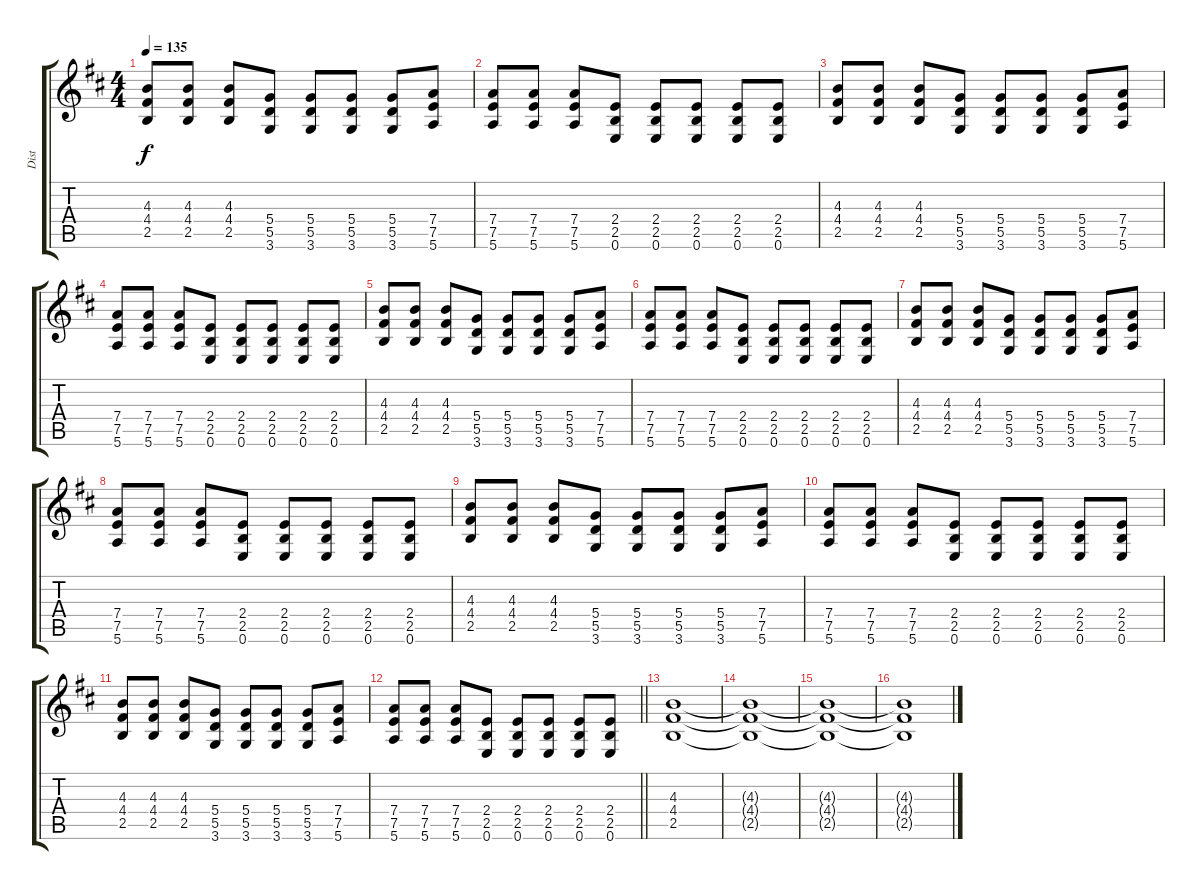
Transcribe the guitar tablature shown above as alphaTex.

\track ("Dist" "Dist") {instrument distortionguitar}
\staff {score tabs}
\tuning (E4 B3 G3 D3 A2 E2) {hide}
\ts (4 4)
\tempo 135
\clef g2
\ks d
(4.3 4.4 2.5).8{dy f} (4.3 4.4 2.5).8 (4.3 4.4 2.5).8 (5.4 5.5 3.6).8 (5.4 5.5 3.6).8 (5.4 5.5 3.6).8 (5.4 5.5 3.6).8 (7.4 7.5 5.6).8 |
(7.4 7.5 5.6).8 (7.4 7.5 5.6).8 (7.4 7.5 5.6).8 (2.4 2.5 0.6).8 (2.4 2.5 0.6).8 (2.4 2.5 0.6).8 (2.4 2.5 0.6).8 (2.4 2.5 0.6).8 |
(4.3 4.4 2.5).8 (4.3 4.4 2.5).8 (4.3 4.4 2.5).8 (5.4 5.5 3.6).8 (5.4 5.5 3.6).8 (5.4 5.5 3.6).8 (5.4 5.5 3.6).8 (7.4 7.5 5.6).8 |
(7.4 7.5 5.6).8 (7.4 7.5 5.6).8 (7.4 7.5 5.6).8 (2.4 2.5 0.6).8 (2.4 2.5 0.6).8 (2.4 2.5 0.6).8 (2.4 2.5 0.6).8 (2.4 2.5 0.6).8 |
(4.3 4.4 2.5).8 (4.3 4.4 2.5).8 (4.3 4.4 2.5).8 (5.4 5.5 3.6).8 (5.4 5.5 3.6).8 (5.4 5.5 3.6).8 (5.4 5.5 3.6).8 (7.4 7.5 5.6).8 |
(7.4 7.5 5.6).8 (7.4 7.5 5.6).8 (7.4 7.5 5.6).8 (2.4 2.5 0.6).8 (2.4 2.5 0.6).8 (2.4 2.5 0.6).8 (2.4 2.5 0.6).8 (2.4 2.5 0.6).8 |
(4.3 4.4 2.5).8 (4.3 4.4 2.5).8 (4.3 4.4 2.5).8 (5.4 5.5 3.6).8 (5.4 5.5 3.6).8 (5.4 5.5 3.6).8 (5.4 5.5 3.6).8 (7.4 7.5 5.6).8 |
(7.4 7.5 5.6).8 (7.4 7.5 5.6).8 (7.4 7.5 5.6).8 (2.4 2.5 0.6).8 (2.4 2.5 0.6).8 (2.4 2.5 0.6).8 (2.4 2.5 0.6).8 (2.4 2.5 0.6).8 |
(4.3 4.4 2.5).8 (4.3 4.4 2.5).8 (4.3 4.4 2.5).8 (5.4 5.5 3.6).8 (5.4 5.5 3.6).8 (5.4 5.5 3.6).8 (5.4 5.5 3.6).8 (7.4 7.5 5.6).8 |
(7.4 7.5 5.6).8 (7.4 7.5 5.6).8 (7.4 7.5 5.6).8 (2.4 2.5 0.6).8 (2.4 2.5 0.6).8 (2.4 2.5 0.6).8 (2.4 2.5 0.6).8 (2.4 2.5 0.6).8 |
(4.3 4.4 2.5).8 (4.3 4.4 2.5).8 (4.3 4.4 2.5).8 (5.4 5.5 3.6).8 (5.4 5.5 3.6).8 (5.4 5.5 3.6).8 (5.4 5.5 3.6).8 (7.4 7.5 5.6).8 |
\barLineRight lightlight
(7.4 7.5 5.6).8 (7.4 7.5 5.6).8 (7.4 7.5 5.6).8 (2.4 2.5 0.6).8 (2.4 2.5 0.6).8 (2.4 2.5 0.6).8 (2.4 2.5 0.6).8 (2.4 2.5 0.6).8 |
(4.3 4.4 2.5).1 |
(4.3{t} 4.4{t} 2.5{t}).1 |
(4.3{t} 4.4{t} 2.5{t}).1 |
(4.3{t} 4.4{t} 2.5{t}).1
